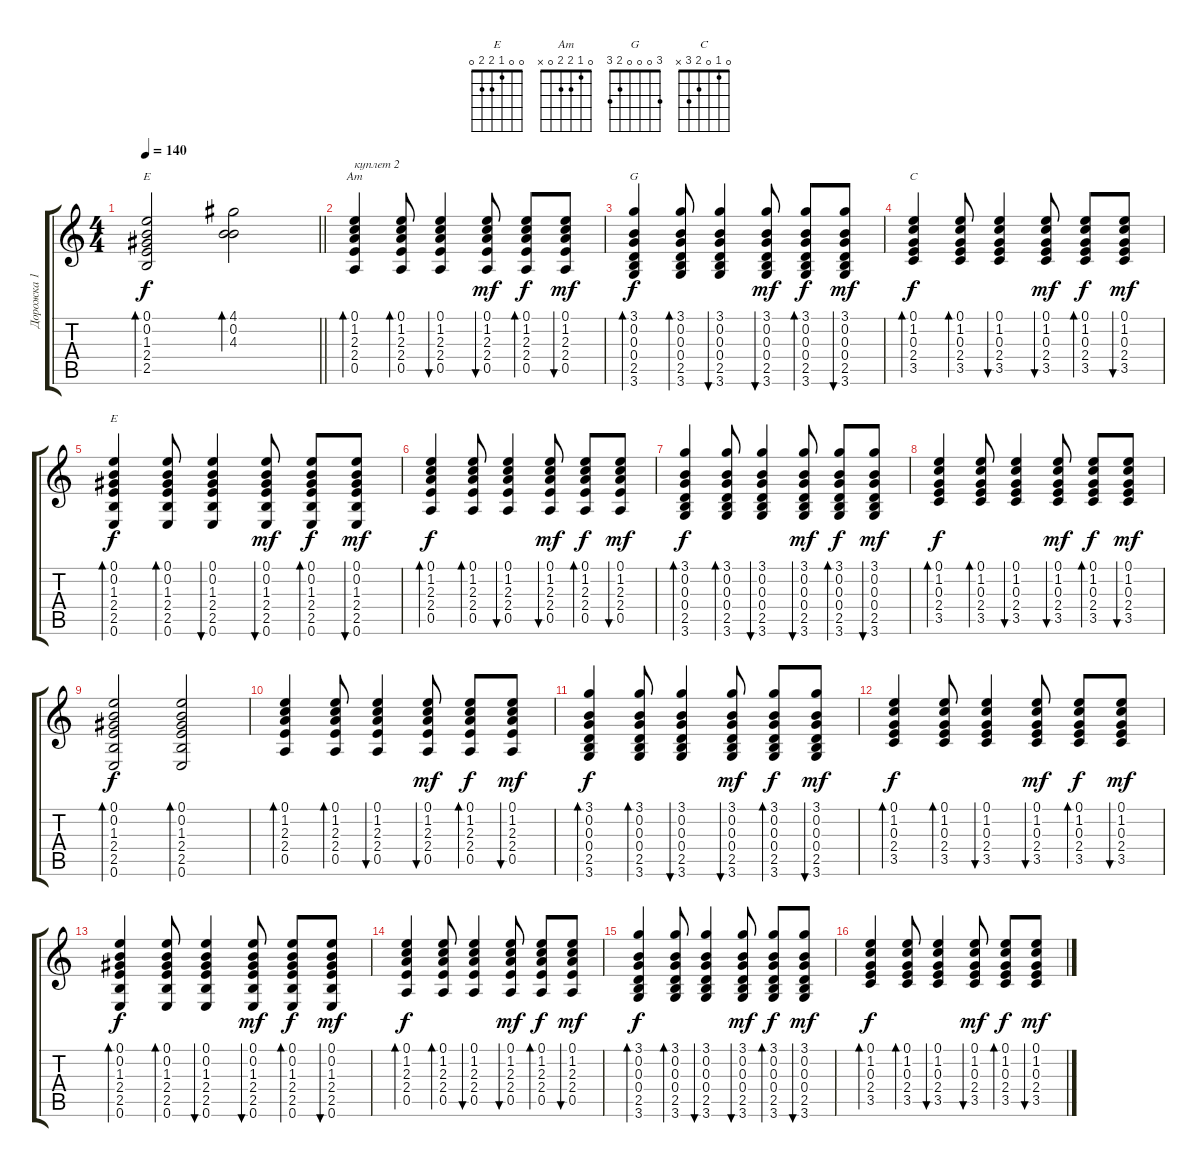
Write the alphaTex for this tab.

\track ("Дорожка 1" "Дорожка 1") {instrument acousticguitarsteel}
\staff {score tabs}
\tuning (E4 B3 G3 D3 A2 E2) {hide}
\chord ("E" 0 0 1 2 2 x)
\chord ("Am" 0 1 2 2 0 x)
\chord ("G" 3 0 0 0 2 3)
\chord ("C" 0 1 0 2 3 x)
\chord ("E" 0 0 1 2 2 0)
\ts (4 4)
\tempo 140
\clef g2
\barLineRight lightlight
\ks c
(0.1 0.2 1.3 2.4 2.5).2{bd 60 ch "E" dy f} (4.1 0.2 4.3).2{bd 60} |
(0.1 1.2 2.3 2.4 0.5).4{bd 60 ch "Am" txt "куплет 2"} (0.1 1.2 2.3 2.4 0.5).8{bd 60} (0.1 1.2 2.3 2.4 0.5).4{bu 60} (0.1 1.2 2.3 2.4 0.5).8{bu 60 dy mf} (0.1 1.2 2.3 2.4 0.5).8{bd 60 dy f} (0.1 1.2 2.3 2.4 0.5).8{bu 60 dy mf} |
(3.1 0.2 0.3 0.4 2.5 3.6).4{bd 60 ch "G" dy f} (3.1 0.2 0.3 0.4 2.5 3.6).8{bd 60} (3.1 0.2 0.3 0.4 2.5 3.6).4{bu 60} (3.1 0.2 0.3 0.4 2.5 3.6).8{bu 60 dy mf} (3.1 0.2 0.3 0.4 2.5 3.6).8{bd 60 dy f} (3.1 0.2 0.3 0.4 2.5 3.6).8{bu 60 dy mf} |
(0.1 1.2 0.3 2.4 3.5).4{bd 60 ch "C" dy f} (0.1 1.2 0.3 2.4 3.5).8{bd 60} (0.1 1.2 0.3 2.4 3.5).4{bu 60} (0.1 1.2 0.3 2.4 3.5).8{bu 60 dy mf} (0.1 1.2 0.3 2.4 3.5).8{bd 60 dy f} (0.1 1.2 0.3 2.4 3.5).8{bu 60 dy mf} |
(0.1 0.2 1.3 2.4 2.5 0.6).4{bd 60 ch "E" dy f} (0.1 0.2 1.3 2.4 2.5 0.6).8{bd 60} (0.1 0.2 1.3 2.4 2.5 0.6).4{bu 60} (0.1 0.2 1.3 2.4 2.5 0.6).8{bu 60 dy mf} (0.1 0.2 1.3 2.4 2.5 0.6).8{bd 60 dy f} (0.1 0.2 1.3 2.4 2.5 0.6).8{bu 60 dy mf} |
(0.1 1.2 2.3 2.4 0.5).4{bd 60 dy f} (0.1 1.2 2.3 2.4 0.5).8{bd 60} (0.1 1.2 2.3 2.4 0.5).4{bu 60} (0.1 1.2 2.3 2.4 0.5).8{bu 60 dy mf} (0.1 1.2 2.3 2.4 0.5).8{bd 60 dy f} (0.1 1.2 2.3 2.4 0.5).8{bu 60 dy mf} |
(3.1 0.2 0.3 0.4 2.5 3.6).4{bd 60 dy f} (3.1 0.2 0.3 0.4 2.5 3.6).8{bd 60} (3.1 0.2 0.3 0.4 2.5 3.6).4{bu 60} (3.1 0.2 0.3 0.4 2.5 3.6).8{bu 60 dy mf} (3.1 0.2 0.3 0.4 2.5 3.6).8{bd 60 dy f} (3.1 0.2 0.3 0.4 2.5 3.6).8{bu 60 dy mf} |
(0.1 1.2 0.3 2.4 3.5).4{bd 60 dy f} (0.1 1.2 0.3 2.4 3.5).8{bd 60} (0.1 1.2 0.3 2.4 3.5).4{bu 60} (0.1 1.2 0.3 2.4 3.5).8{bu 60 dy mf} (0.1 1.2 0.3 2.4 3.5).8{bd 60 dy f} (0.1 1.2 0.3 2.4 3.5).8{bu 60 dy mf} |
(0.1 0.2 1.3 2.4 2.5 0.6).2{bd 60 dy f} (0.1 0.2 1.3 2.4 2.5 0.6).2{bd 60} |
(0.1 1.2 2.3 2.4 0.5).4{bd 60} (0.1 1.2 2.3 2.4 0.5).8{bd 60} (0.1 1.2 2.3 2.4 0.5).4{bu 60} (0.1 1.2 2.3 2.4 0.5).8{bu 60 dy mf} (0.1 1.2 2.3 2.4 0.5).8{bd 60 dy f} (0.1 1.2 2.3 2.4 0.5).8{bu 60 dy mf} |
(3.1 0.2 0.3 0.4 2.5 3.6).4{bd 60 dy f} (3.1 0.2 0.3 0.4 2.5 3.6).8{bd 60} (3.1 0.2 0.3 0.4 2.5 3.6).4{bu 60} (3.1 0.2 0.3 0.4 2.5 3.6).8{bu 60 dy mf} (3.1 0.2 0.3 0.4 2.5 3.6).8{bd 60 dy f} (3.1 0.2 0.3 0.4 2.5 3.6).8{bu 60 dy mf} |
(0.1 1.2 0.3 2.4 3.5).4{bd 60 dy f} (0.1 1.2 0.3 2.4 3.5).8{bd 60} (0.1 1.2 0.3 2.4 3.5).4{bu 60} (0.1 1.2 0.3 2.4 3.5).8{bu 60 dy mf} (0.1 1.2 0.3 2.4 3.5).8{bd 60 dy f} (0.1 1.2 0.3 2.4 3.5).8{bu 60 dy mf} |
(0.1 0.2 1.3 2.4 2.5 0.6).4{bd 60 dy f} (0.1 0.2 1.3 2.4 2.5 0.6).8{bd 60} (0.1 0.2 1.3 2.4 2.5 0.6).4{bu 60} (0.1 0.2 1.3 2.4 2.5 0.6).8{bu 60 dy mf} (0.1 0.2 1.3 2.4 2.5 0.6).8{bd 60 dy f} (0.1 0.2 1.3 2.4 2.5 0.6).8{bu 60 dy mf} |
(0.1 1.2 2.3 2.4 0.5).4{bd 60 dy f} (0.1 1.2 2.3 2.4 0.5).8{bd 60} (0.1 1.2 2.3 2.4 0.5).4{bu 60} (0.1 1.2 2.3 2.4 0.5).8{bu 60 dy mf} (0.1 1.2 2.3 2.4 0.5).8{bd 60 dy f} (0.1 1.2 2.3 2.4 0.5).8{bu 60 dy mf} |
(3.1 0.2 0.3 0.4 2.5 3.6).4{bd 60 dy f} (3.1 0.2 0.3 0.4 2.5 3.6).8{bd 60} (3.1 0.2 0.3 0.4 2.5 3.6).4{bu 60} (3.1 0.2 0.3 0.4 2.5 3.6).8{bu 60 dy mf} (3.1 0.2 0.3 0.4 2.5 3.6).8{bd 60 dy f} (3.1 0.2 0.3 0.4 2.5 3.6).8{bu 60 dy mf} |
(0.1 1.2 0.3 2.4 3.5).4{bd 60 dy f} (0.1 1.2 0.3 2.4 3.5).8{bd 60} (0.1 1.2 0.3 2.4 3.5).4{bu 60} (0.1 1.2 0.3 2.4 3.5).8{bu 60 dy mf} (0.1 1.2 0.3 2.4 3.5).8{bd 60 dy f} (0.1 1.2 0.3 2.4 3.5).8{bu 60 dy mf}
